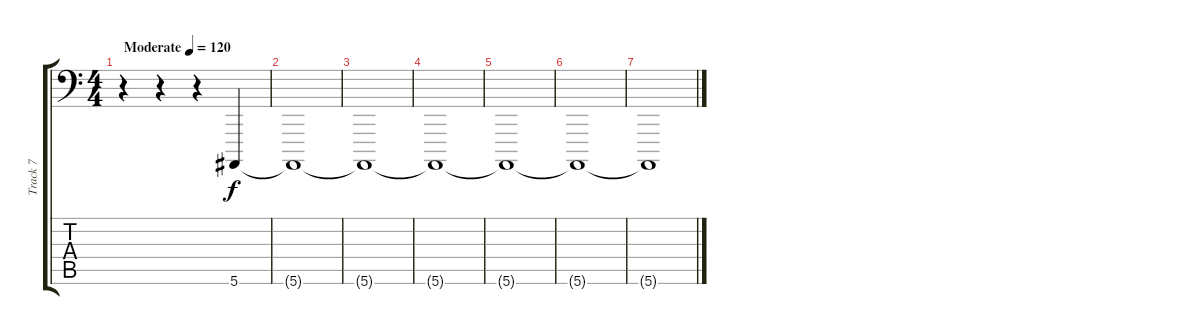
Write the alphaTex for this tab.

\track ("Track 7" "Track 7") {instrument lead5charang}
\staff {score tabs}
\tuning (F2 C2 Ab1 Eb1 Bb0 F0) {hide}
\ts (4 4)
\tempo (120 "Moderate")
\clef f4
\ks c
r.4{dy f instrument lead5charang} r.4 r.4 5.6.4 |
5.6{t}.1 |
5.6{t}.1 |
5.6{t}.1 |
5.6{t}.1 |
5.6{t}.1 |
5.6{t}.1
